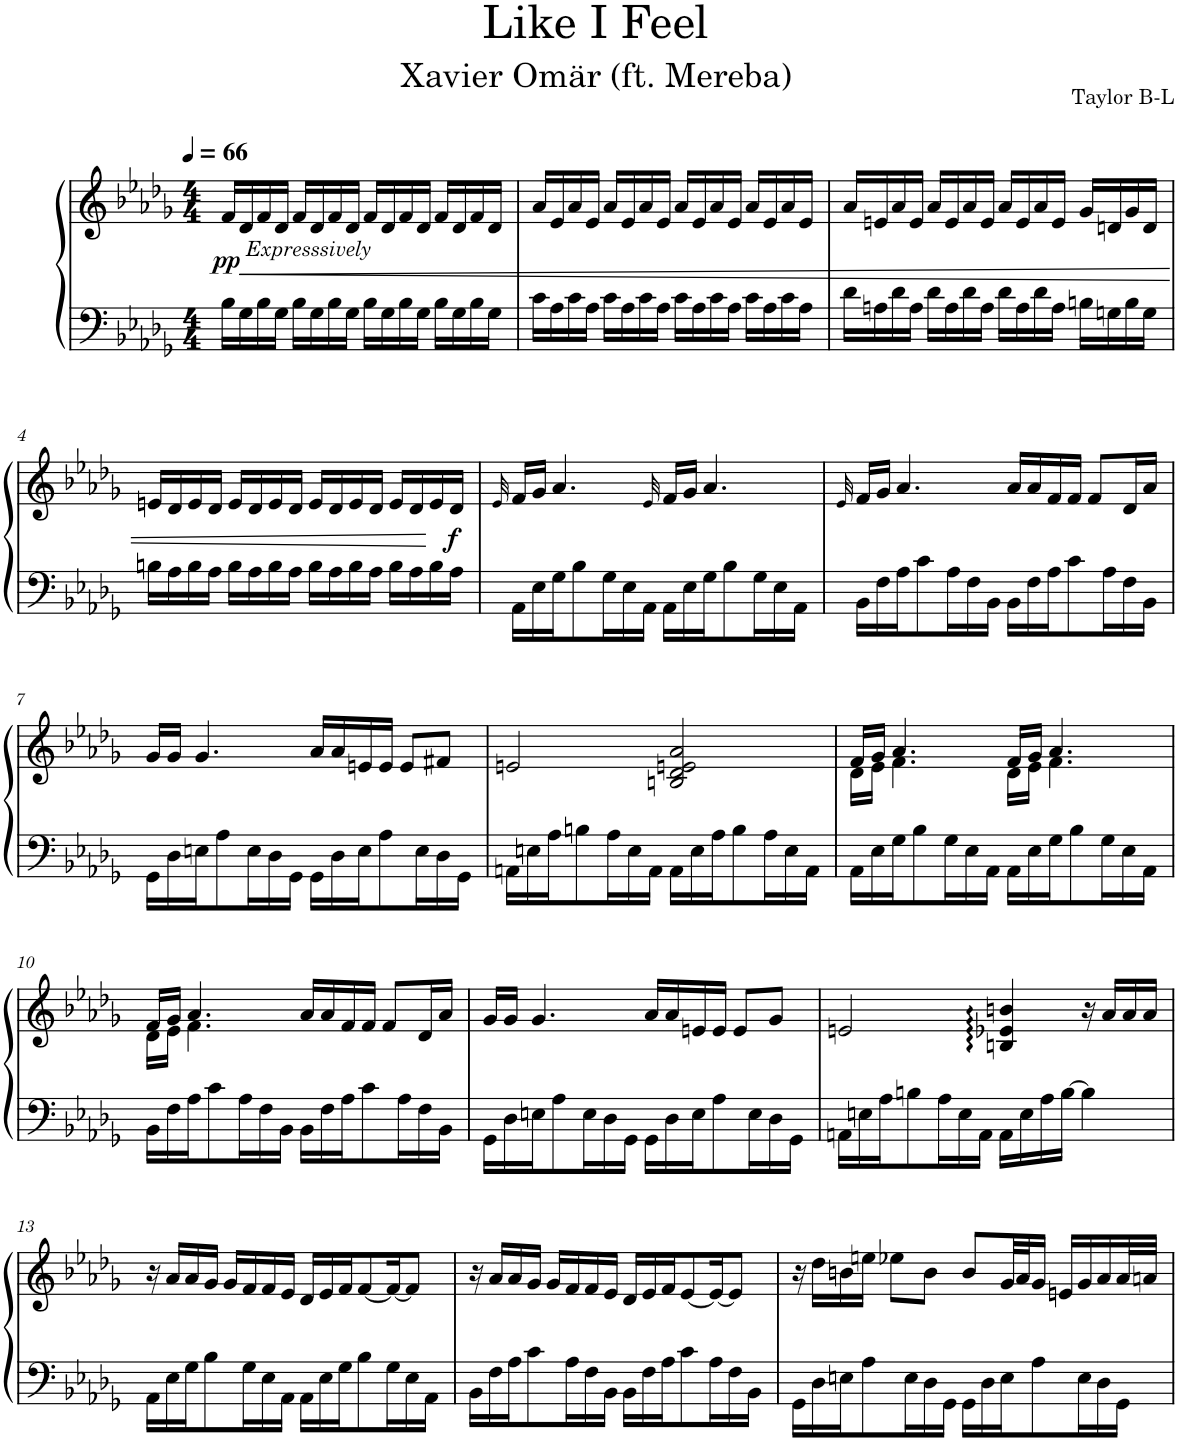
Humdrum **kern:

**kern	**kern	**dynam
*part1	*part1	*part1
*staff2	*staff1	*staff1/2
*I"Piano	*	*
*I'Pno.	*	*
*clefF4	*clefG2	*
*k[b-e-a-d-g-]	*k[b-e-a-d-g-]	*
*M4/4	*M4/4	*
*MM66	*MM66	*
=1	=1	=1
!	!LO:TX:b:i:t=Expresssively	!
!	!	!LO:DY:b
16B-\LL	16f/LL	pp
!	!	!LO:HP:b
16G-\	16d-/	<
16B-\	16f/	.
16G-\JJ	16d-/JJ	.
16B-\LL	16f/LL	.
16G-\	16d-/	.
16B-\	16f/	.
16G-\JJ	16d-/JJ	.
16B-\LL	16f/LL	.
16G-\	16d-/	.
16B-\	16f/	.
16G-\JJ	16d-/JJ	.
16B-\LL	16f/LL	.
16G-\	16d-/	.
16B-\	16f/	.
16G-\JJ	16d-/JJ	.
=2	=2	=2
16c\LL	16a-/LL	.
16A-\	16e-/	.
16c\	16a-/	.
16A-\JJ	16e-/JJ	.
16c\LL	16a-/LL	.
16A-\	16e-/	.
16c\	16a-/	.
16A-\JJ	16e-/JJ	.
16c\LL	16a-/LL	.
16A-\	16e-/	.
16c\	16a-/	.
16A-\JJ	16e-/JJ	.
16c\LL	16a-/LL	.
16A-\	16e-/	.
16c\	16a-/	.
16A-\JJ	16e-/JJ	.
=3	=3	=3
16d-\LL	16a-/LL	.
16An\	16en/	.
16d-\	16a-/	.
16A\JJ	16e/JJ	.
16d-\LL	16a-/LL	.
16A\	16e/	.
16d-\	16a-/	.
16A\JJ	16e/JJ	.
16d-\LL	16a-/LL	.
16A\	16e/	.
16d-\	16a-/	.
16A\JJ	16e/JJ	.
16Bn\LL	16g-/LL	.
16Gn\	16dn/	.
16B\	16g-/	.
16G\JJ	16d/JJ	.
!!LO:LB:g=z
=4	=4	=4
16Bn\LL	16en/LL	.
16A-\	16d-/	.
16B\	16e/	.
16A-\JJ	16d-/JJ	.
16B\LL	16e/LL	.
16A-\	16d-/	.
16B\	16e/	.
16A-\JJ	16d-/JJ	.
16B\LL	16e/LL	.
16A-\	16d-/	.
16B\	16e/	.
16A-\JJ	16d-/JJ	.
16B\LL	16e/LL	.
16A-\	16d-/	.
16B\	16e/	.
!	!	!LO:DY:n=1:b
16A-\JJ	16d-/JJ	[ f
=5	=5	=5
.	32qe-/	.
16AA-\LL	16f/LL	.
16E-\	16g-/JJ	.
16G-\J	4.a-/	.
8B-\	.	.
16G-\L	.	.
16E-\	.	.
16AA-\JJ	.	.
.	32qe-/	.
16AA-\LL	16f/LL	.
16E-\	16g-/JJ	.
16G-\J	4.a-/	.
8B-\	.	.
16G-\L	.	.
16E-\	.	.
16AA-\JJ	.	.
=6	=6	=6
.	32qe-/	.
16BB-\LL	16f/LL	.
16F\	16g-/JJ	.
16A-\J	4.a-/	.
8c\	.	.
16A-\L	.	.
16F\	.	.
16BB-\JJ	.	.
16BB-\LL	16a-/LL	.
16F\	16a-/	.
16A-\J	16f/	.
8c\	16f/JJ	.
.	8f/L	.
16A-\L	.	.
16F\	16d-/L	.
16BB-\JJ	16a-/JJ	.
!!LO:LB:g=z
=7	=7	=7
16GG-\LL	16g-/LL	.
16D-\	16g-/JJ	.
16En\J	4.g-/	.
8A-\	.	.
16E\L	.	.
16D-\	.	.
16GG-\JJ	.	.
16GG-\LL	16a-/LL	.
16D-\	16a-/	.
16E\J	16en/	.
8A-\	16e/JJ	.
.	8e/L	.
16E\L	.	.
16D-\	8f#X/J	.
16GG-\JJ	.	.
=8	=8	=8
16AAn\LL	2en/	.
16En\	.	.
16A-\J	.	.
8Bn\	.	.
16A-\L	.	.
16E\	.	.
16AA\JJ	.	.
16AA\LL	2Bn/ 2d-/ 2en/ 2a-/	.
16E\	.	.
16A-\J	.	.
8B\	.	.
16A-\L	.	.
16E\	.	.
16AA\JJ	.	.
=9	=9	=9
*	*^	*
16AA-\LL	16f/LL	16d-\LL	.
16E-\	16g-/JJ	16e-\JJ	.
16G-\J	4.a-/	4.f\	.
8B-\	.	.	.
16G-\L	.	.	.
16E-\	.	.	.
16AA-\JJ	.	.	.
16AA-\LL	16f/LL	16d-\LL	.
16E-\	16g-/JJ	16e-\JJ	.
16G-\J	4.a-/	4.f\	.
8B-\	.	.	.
16G-\L	.	.	.
16E-\	.	.	.
16AA-\JJ	.	.	.
!!LO:LB:g=z	!!
=10	=10	=10	=10
16BB-\LL	16f/LL	16d-\LL	.
16F\	16g-/JJ	16e-\JJ	.
16A-\J	4.a-/	4.f\	.
8c\	.	.	.
16A-\L	.	.	.
16F\	.	.	.
16BB-\JJ	.	.	.
16BB-\LL	16a-/LL	2ryy	.
16F\	16a-/	.	.
16A-\J	16f/	.	.
8c\	16f/JJ	.	.
.	8f/L	.	.
16A-\L	.	.	.
16F\	16d-/L	.	.
16BB-\JJ	16a-/JJ	.	.
*	*v	*v	*
=11	=11	=11
16GG-\LL	16g-/LL	.
16D-\	16g-/JJ	.
16En\J	4.g-/	.
8A-\	.	.
16E\L	.	.
16D-\	.	.
16GG-\JJ	.	.
16GG-\LL	16a-/LL	.
16D-\	16a-/	.
16E\J	16en/	.
8A-\	16e/JJ	.
.	8e/L	.
16E\L	.	.
16D-\	8g-/J	.
16GG-\JJ	.	.
=12	=12	=12
16AAn\LL	2en/	.
16En\	.	.
16A-\J	.	.
8Bn\	.	.
16A-\L	.	.
16E\	.	.
16AA\JJ	.	.
16AA\LL	4Bn/: 4e-X/: 4bn/:	.
16E\	.	.
16A-\	.	.
[16B\JJ	.	.
4B\]	16r	.
.	16a-/LL	.
.	16a-/	.
.	16a-/JJ	.
!!LO:LB:g=z
=13	=13	=13
16AA-\LL	16r	.
16E-\	16a-/LL	.
16G-\J	16a-/	.
8B-\	16g-/JJ	.
.	16g-/LL	.
16G-\L	16f/	.
16E-\	16f/	.
16AA-\JJ	16e-/JJ	.
16AA-\LL	16d-/LL	.
16E-\	16e-/	.
16G-\J	16f/J	.
8B-\	[8f/	.
16G-\L	16f/K_	.
16E-\	8f/J]	.
16AA-\JJ	.	.
=14	=14	=14
16BB-\LL	16r	.
16F\	16a-/LL	.
16A-\J	16a-/	.
8c\	16g-/JJ	.
.	16g-/LL	.
16A-\L	16f/	.
16F\	16f/	.
16BB-\JJ	16e-/JJ	.
16BB-\LL	16d-/LL	.
16F\	16e-/	.
16A-\J	16f/J	.
8c\	[8e-/	.
16A-\L	16e-/K_	.
16F\	8e-/J]	.
16BB-\JJ	.	.
=15	=15	=15
16GG-\LL	16r	.
16D-\	16dd-\LL	.
16En\J	16bn\	.
8A-\	16een\JJ	.
.	8ee-X\L	.
16E\L	.	.
16D-\	8b\J	.
16GG-\JJ	.	.
16GG-\LL	8b/L	.
16D-\	.	.
16E\J	32g-/LL	.
.	32a-/J	.
8A-\	16g-/JJ	.
.	16en/LL	.
16E\L	16g-/	.
16D-\	16a-/	.
16GG-\JJ	32a-/L	.
.	32an/JJJ	.
=	=	=
*-	*-	*-
